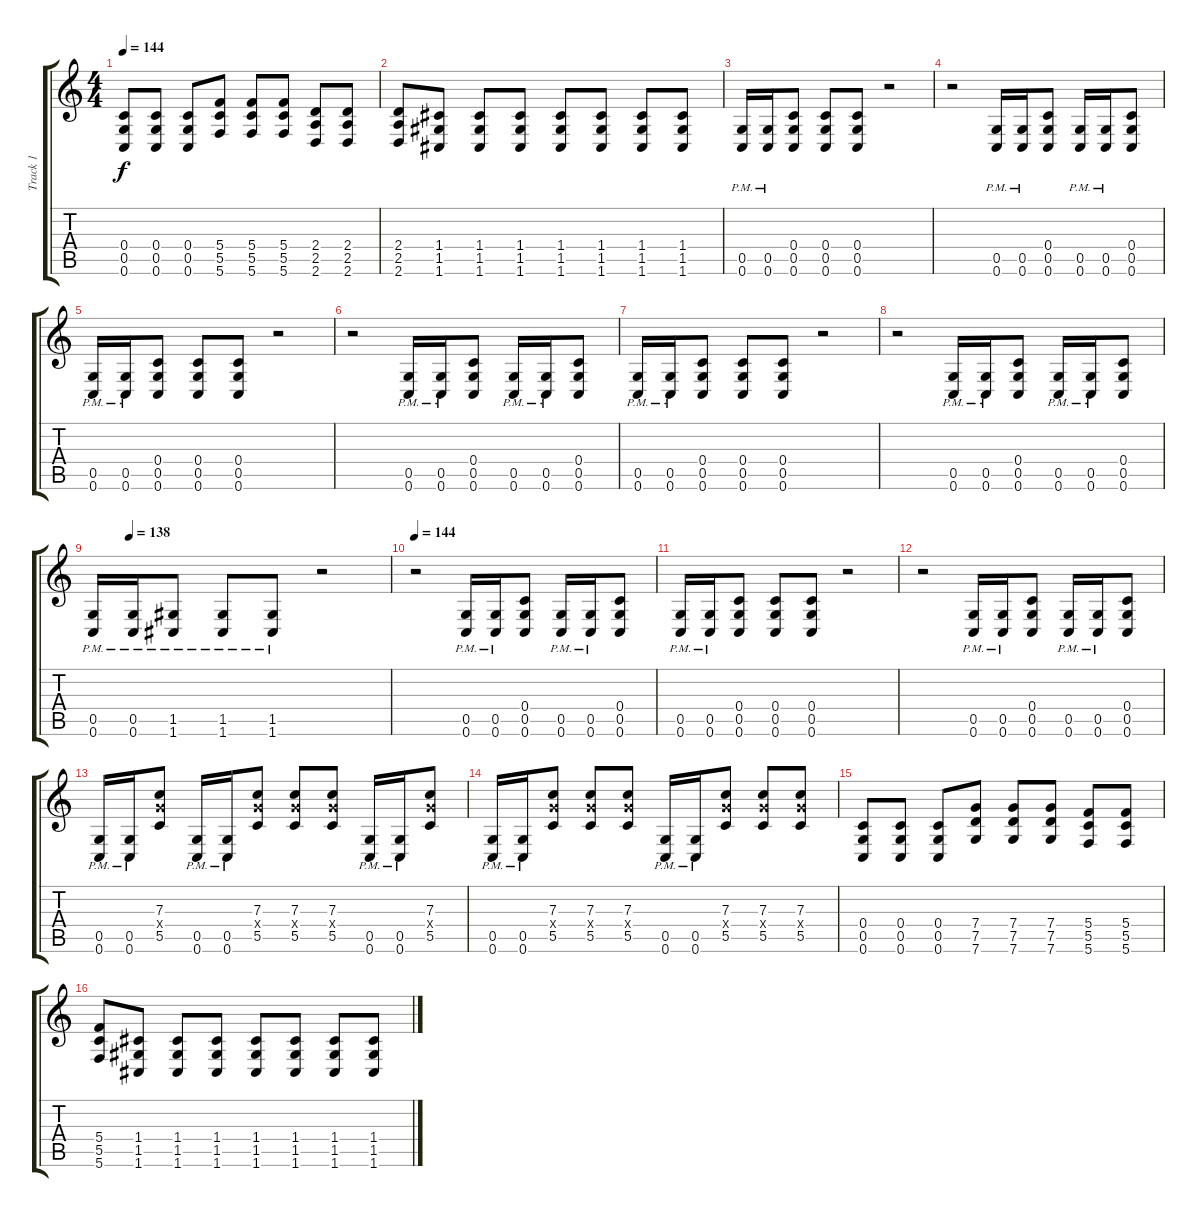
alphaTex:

\track ("Track 1" "Track 1") {instrument electricguitarjazz}
\staff {score tabs}
\tuning (D4 A3 F3 C3 G2 C2) {hide}
\ts (4 4)
\tempo 144
\clef g2
\ks c
(0.4 0.5 0.6).8{dy f} (0.4 0.5 0.6).8 (0.4 0.5 0.6).8 (5.4 5.5 5.6).8 (5.4 5.5 5.6).8 (5.4 5.5 5.6).8 (2.4 2.5 2.6).8 (2.4 2.5 2.6).8 |
(2.4 2.5 2.6).8 (1.4 1.5 1.6).8 (1.4 1.5 1.6).8 (1.4 1.5 1.6).8 (1.4 1.5 1.6).8 (1.4 1.5 1.6).8 (1.4 1.5 1.6).8 (1.4 1.5 1.6).8 |
(0.5{pm} 0.6{pm}).16{volume 12} (0.5{pm} 0.6{pm}).16 (0.4 0.5 0.6).8 (0.4 0.5 0.6).8 (0.4 0.5 0.6).8 r.2 |
r.2 (0.5{pm} 0.6{pm}).16 (0.5{pm} 0.6{pm}).16 (0.4 0.5 0.6).8 (0.5{pm} 0.6{pm}).16 (0.5{pm} 0.6{pm}).16 (0.4 0.5 0.6).8 |
(0.5{pm} 0.6{pm}).16 (0.5{pm} 0.6{pm}).16 (0.4 0.5 0.6).8 (0.4 0.5 0.6).8 (0.4 0.5 0.6).8 r.2 |
r.2 (0.5{pm} 0.6{pm}).16 (0.5{pm} 0.6{pm}).16 (0.4 0.5 0.6).8 (0.5{pm} 0.6{pm}).16 (0.5{pm} 0.6{pm}).16 (0.4 0.5 0.6).8 |
(0.5{pm} 0.6{pm}).16 (0.5{pm} 0.6{pm}).16 (0.4 0.5 0.6).8 (0.4 0.5 0.6).8 (0.4 0.5 0.6).8 r.2 |
r.2 (0.5{pm} 0.6{pm}).16 (0.5{pm} 0.6{pm}).16 (0.4 0.5 0.6).8 (0.5{pm} 0.6{pm}).16 (0.5{pm} 0.6{pm}).16 (0.4 0.5 0.6).8 |
\tempo (138 0.125)
(0.5{pm} 0.6{pm}).16 (0.5{pm} 0.6{pm}).16 (1.5{pm} 1.6{pm}).8 (1.5{pm} 1.6{pm}).8 (1.5{pm} 1.6{pm}).8 r.2 |
\tempo 144
r.2 (0.5{pm} 0.6{pm}).16 (0.5{pm} 0.6{pm}).16 (0.4 0.5 0.6).8 (0.5{pm} 0.6{pm}).16 (0.5{pm} 0.6{pm}).16 (0.4 0.5 0.6).8 |
(0.5{pm} 0.6{pm}).16 (0.5{pm} 0.6{pm}).16 (0.4 0.5 0.6).8 (0.4 0.5 0.6).8 (0.4 0.5 0.6).8 r.2 |
r.2 (0.5{pm} 0.6{pm}).16 (0.5{pm} 0.6{pm}).16 (0.4 0.5 0.6).8 (0.5{pm} 0.6{pm}).16 (0.5{pm} 0.6{pm}).16 (0.4 0.5 0.6).8 |
(0.5{pm} 0.6{pm}).16 (0.5{pm} 0.6{pm}).16 (7.3 7.4{x} 5.5).8 (0.5{pm} 0.6{pm}).16 (0.5{pm} 0.6{pm}).16 (7.3 7.4{x} 5.5).8 (7.3 7.4{x} 5.5).8 (7.3 7.4{x} 5.5).8 (0.5{pm} 0.6{pm}).16 (0.5{pm} 0.6{pm}).16 (7.3 7.4{x} 5.5).8 |
(0.5{pm} 0.6{pm}).16 (0.5{pm} 0.6{pm}).16 (7.3 7.4{x} 5.5).8 (7.3 7.4{x} 5.5).8 (7.3 7.4{x} 5.5).8 (0.5{pm} 0.6{pm}).16 (0.5{pm} 0.6{pm}).16 (7.3 7.4{x} 5.5).8 (7.3 7.4{x} 5.5).8 (7.3 7.4{x} 5.5).8 |
(0.4 0.5 0.6).8 (0.4 0.5 0.6).8 (0.4 0.5 0.6).8 (7.4 7.5 7.6).8 (7.4 7.5 7.6).8 (7.4 7.5 7.6).8 (5.4 5.5 5.6).8 (5.4 5.5 5.6).8 |
(5.4 5.5 5.6).8 (1.4 1.5 1.6).8 (1.4 1.5 1.6).8 (1.4 1.5 1.6).8 (1.4 1.5 1.6).8 (1.4 1.5 1.6).8 (1.4 1.5 1.6).8 (1.4 1.5 1.6).8
